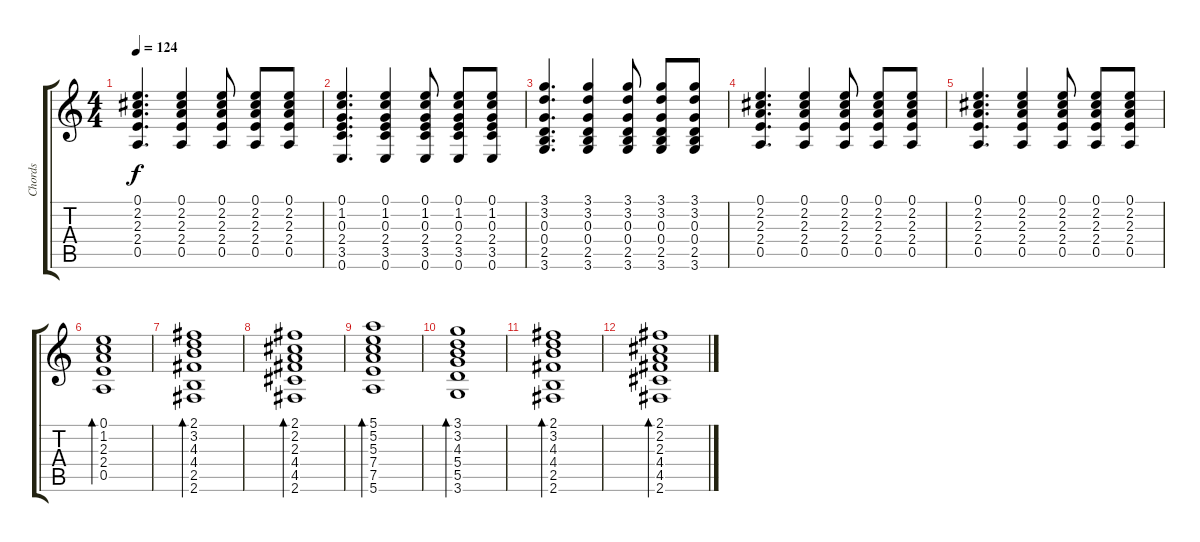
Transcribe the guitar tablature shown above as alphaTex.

\track ("Chords" "Chords") {instrument acousticguitarnylon}
\staff {score tabs}
\tuning (E4 B3 G3 D3 A2 E2) {hide}
\ts (4 4)
\tempo 124
\clef g2
\ks c
(0.1 2.2 2.3 2.4 0.5).4{d dy f} (0.1 2.2 2.3 2.4 0.5).4 (0.1 2.2 2.3 2.4 0.5).8 (0.1 2.2 2.3 2.4 0.5).8 (0.1 2.2 2.3 2.4 0.5).8 |
(0.1 1.2 0.3 2.4 3.5 0.6).4{d} (0.1 1.2 0.3 2.4 3.5 0.6).4 (0.1 1.2 0.3 2.4 3.5 0.6).8 (0.1 1.2 0.3 2.4 3.5 0.6).8 (0.1 1.2 0.3 2.4 3.5 0.6).8 |
(3.1 3.2 0.3 0.4 2.5 3.6).4{d} (3.1 3.2 0.3 0.4 2.5 3.6).4 (3.1 3.2 0.3 0.4 2.5 3.6).8 (3.1 3.2 0.3 0.4 2.5 3.6).8 (3.1 3.2 0.3 0.4 2.5 3.6).8 |
(0.1 2.2 2.3 2.4 0.5).4{d} (0.1 2.2 2.3 2.4 0.5).4 (0.1 2.2 2.3 2.4 0.5).8 (0.1 2.2 2.3 2.4 0.5).8 (0.1 2.2 2.3 2.4 0.5).8 |
(0.1 2.2 2.3 2.4 0.5).4{d} (0.1 2.2 2.3 2.4 0.5).4 (0.1 2.2 2.3 2.4 0.5).8 (0.1 2.2 2.3 2.4 0.5).8 (0.1 2.2 2.3 2.4 0.5).8 |
(0.1 1.2 2.3 2.4 0.5).1{bd 480} |
(2.1 3.2 4.3 4.4 2.5 2.6).1{bd 480} |
(2.1 2.2 2.3 4.4 4.5 2.6).1{bd 480} |
(5.1 5.2 5.3 7.4 7.5 5.6).1{bd 480} |
(3.1 3.2 4.3 5.4 5.5 3.6).1{bd 480} |
(2.1 3.2 4.3 4.4 2.5 2.6).1{bd 480} |
(2.1 2.2 2.3 4.4 4.5 2.6).1{bd 480}
